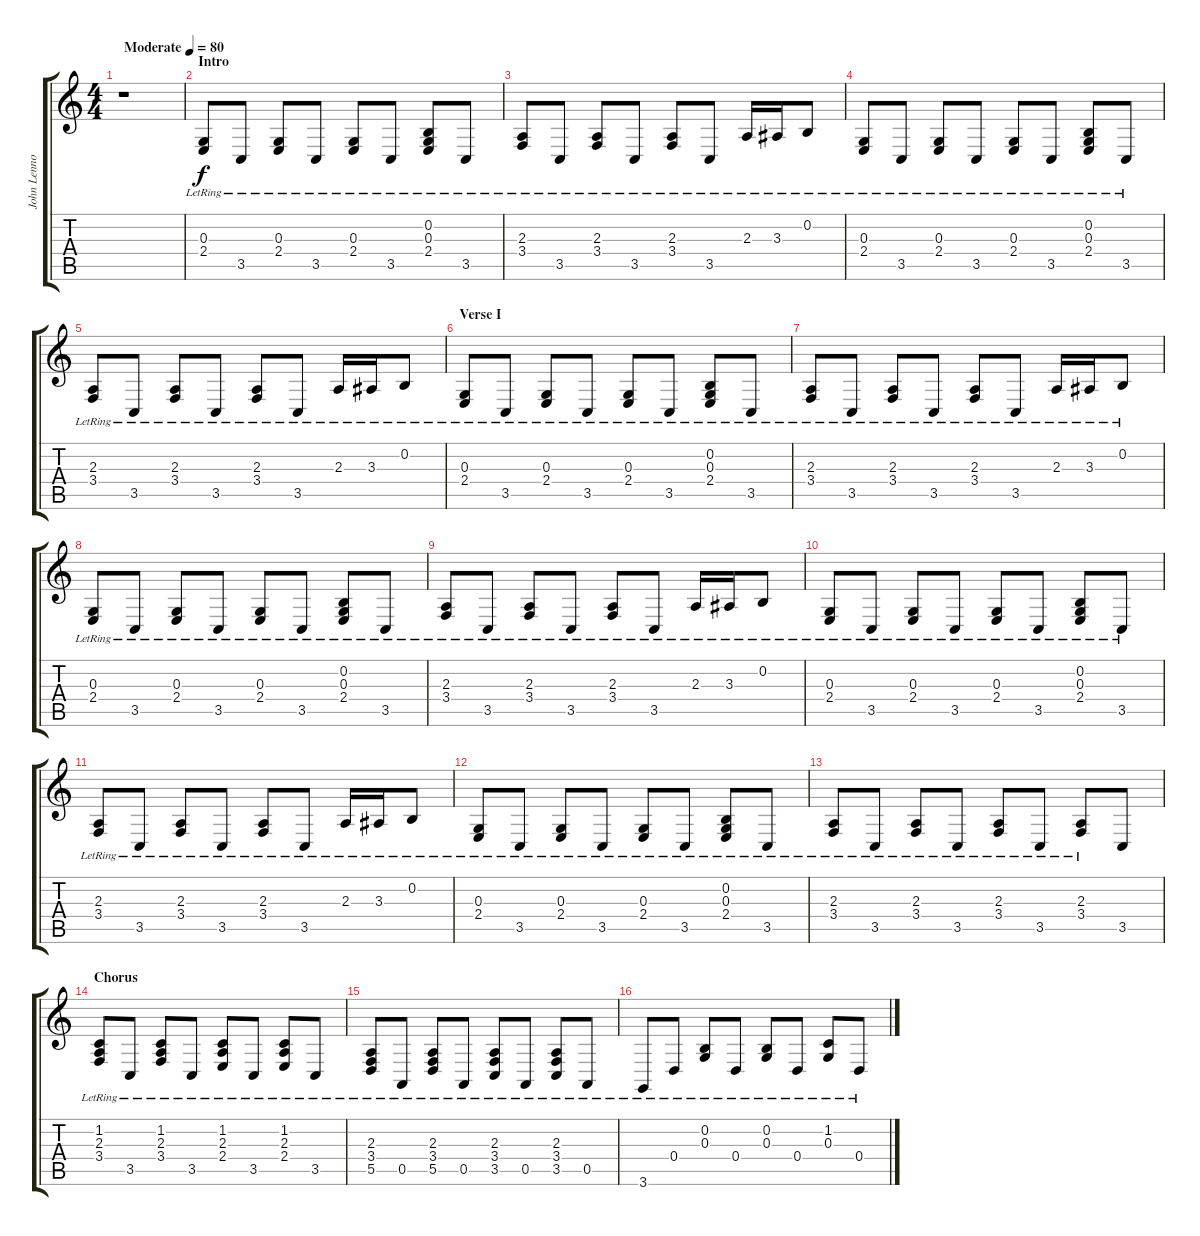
\track ("John Lennon (Piano)" "John Lenno") {instrument acousticgrandpiano}
\staff {score tabs}
\tuning (E4 B3 G3 D3 A2 E2) {hide}
\ts (4 4)
\tempo (80 "Moderate")
\clef g2
\ks c
r.1{dy f instrument acousticgrandpiano} |
\section ("" "Intro")
(0.3{lr} 2.4{lr}).8 3.5{lr}.8 (0.3{lr} 2.4{lr}).8 3.5{lr}.8 (0.3{lr} 2.4{lr}).8 3.5{lr}.8 (0.2{lr} 0.3{lr} 2.4{lr}).8 3.5{lr}.8 |
(2.3{lr} 3.4{lr}).8 3.5{lr}.8 (2.3{lr} 3.4{lr}).8 3.5{lr}.8 (2.3{lr} 3.4{lr}).8 3.5{lr}.8 2.3{lr}.16 3.3{lr}.16 0.2{lr}.8 |
(0.3{lr} 2.4{lr}).8 3.5{lr}.8 (0.3{lr} 2.4{lr}).8 3.5{lr}.8 (0.3{lr} 2.4{lr}).8 3.5{lr}.8 (0.2{lr} 0.3{lr} 2.4{lr}).8 3.5{lr}.8 |
(2.3{lr} 3.4{lr}).8 3.5{lr}.8 (2.3{lr} 3.4{lr}).8 3.5{lr}.8 (2.3{lr} 3.4{lr}).8 3.5{lr}.8 2.3{lr}.16 3.3{lr}.16 0.2{lr}.8 |
\section ("" "Verse I")
(0.3{lr} 2.4{lr}).8 3.5{lr}.8 (0.3{lr} 2.4{lr}).8 3.5{lr}.8 (0.3{lr} 2.4{lr}).8 3.5{lr}.8 (0.2{lr} 0.3{lr} 2.4{lr}).8 3.5{lr}.8 |
(2.3{lr} 3.4{lr}).8 3.5{lr}.8 (2.3{lr} 3.4{lr}).8 3.5{lr}.8 (2.3{lr} 3.4{lr}).8 3.5{lr}.8 2.3{lr}.16 3.3{lr}.16 0.2{lr}.8 |
(0.3{lr} 2.4{lr}).8 3.5{lr}.8 (0.3{lr} 2.4{lr}).8 3.5{lr}.8 (0.3{lr} 2.4{lr}).8 3.5{lr}.8 (0.2{lr} 0.3{lr} 2.4{lr}).8 3.5{lr}.8 |
(2.3{lr} 3.4{lr}).8 3.5{lr}.8 (2.3{lr} 3.4{lr}).8 3.5{lr}.8 (2.3{lr} 3.4{lr}).8 3.5{lr}.8 2.3{lr}.16 3.3{lr}.16 0.2{lr}.8 |
(0.3{lr} 2.4{lr}).8 3.5{lr}.8 (0.3{lr} 2.4{lr}).8 3.5{lr}.8 (0.3{lr} 2.4{lr}).8 3.5{lr}.8 (0.2{lr} 0.3{lr} 2.4{lr}).8 3.5{lr}.8 |
(2.3{lr} 3.4{lr}).8 3.5{lr}.8 (2.3{lr} 3.4{lr}).8 3.5{lr}.8 (2.3{lr} 3.4{lr}).8 3.5{lr}.8 2.3{lr}.16 3.3{lr}.16 0.2{lr}.8 |
(0.3{lr} 2.4{lr}).8 3.5{lr}.8 (0.3{lr} 2.4{lr}).8 3.5{lr}.8 (0.3{lr} 2.4{lr}).8 3.5{lr}.8 (0.2{lr} 0.3{lr} 2.4{lr}).8 3.5{lr}.8 |
(2.3{lr} 3.4{lr}).8 3.5{lr}.8 (2.3{lr} 3.4{lr}).8 3.5{lr}.8 (2.3{lr} 3.4{lr}).8 3.5{lr}.8 (2.3{lr} 3.4).8 3.5.8 |
\section ("" "Chorus")
(1.2{lr} 2.3{lr} 3.4{lr}).8 3.5{lr}.8 (1.2{lr} 2.3{lr} 3.4{lr}).8 3.5{lr}.8 (1.2{lr} 2.3{lr} 2.4{lr}).8 3.5{lr}.8 (1.2{lr} 2.3{lr} 2.4{lr}).8 3.5{lr}.8 |
(2.3{lr} 3.4{lr} 5.5{lr}).8 0.5{lr}.8 (2.3{lr} 3.4{lr} 5.5{lr}).8 0.5{lr}.8 (2.3{lr} 3.4{lr} 3.5{lr}).8 0.5{lr}.8 (2.3{lr} 3.4{lr} 3.5{lr}).8 0.5{lr}.8 |
3.6{lr}.8 0.4{lr}.8 (0.2{lr} 0.3{lr}).8 0.4{lr}.8 (0.2{lr} 0.3{lr}).8 0.4{lr}.8 (1.2{lr} 0.3{lr}).8 0.4{lr}.8
